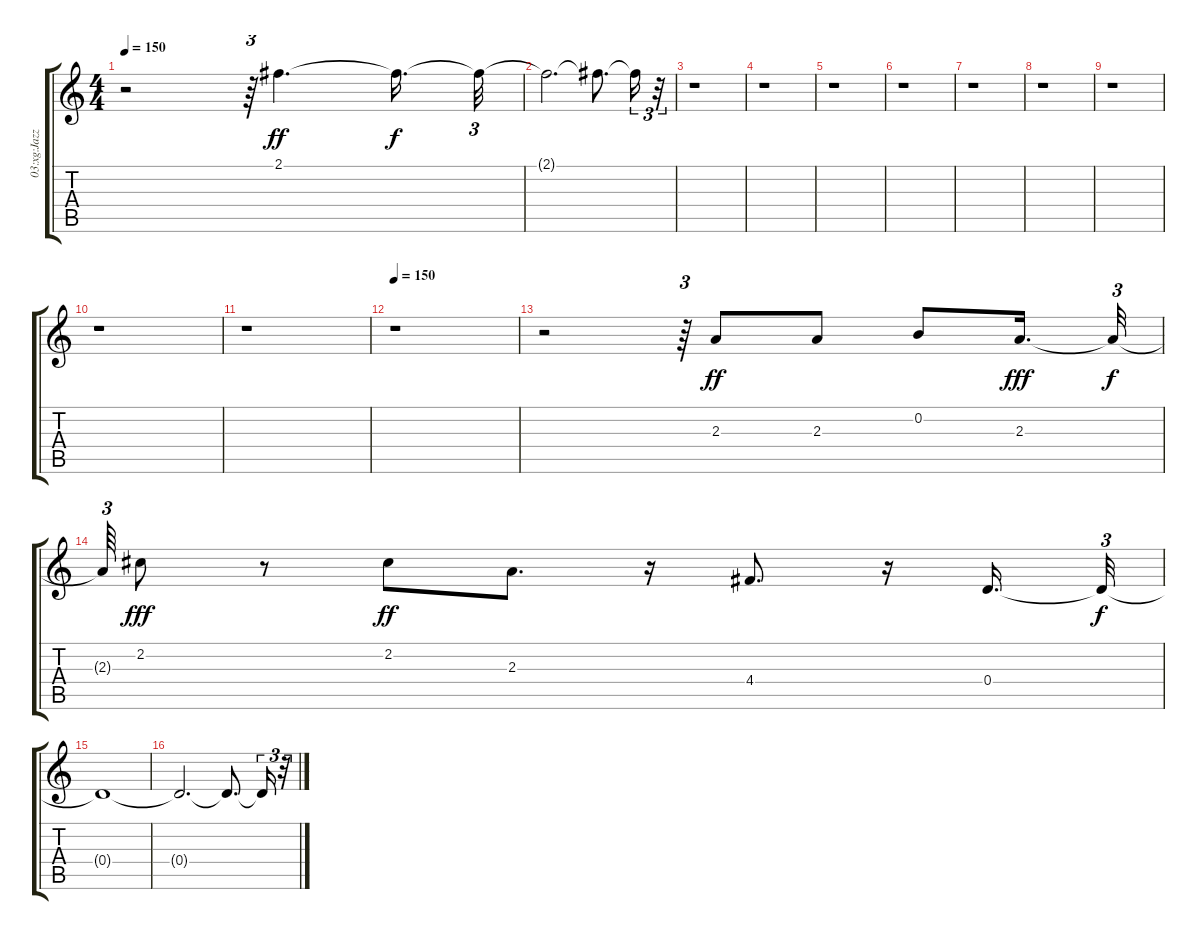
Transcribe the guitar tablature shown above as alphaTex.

\track ("03:xg:Jazz Guitar" "03:xg:Jazz") {instrument electricguitarjazz}
\staff {score tabs}
\tuning (E4 B3 G3 D3 A2 E2) {hide}
\ts (4 4)
\tempo 150
\clef g2
\ks c
r.2{dy f} r.64{tu (3 2)} 2.1.4{d dy ff} 2.1{t}.16{d dy f} 2.1{t}.32{tu (3 2)} |
2.1{t}.2{d} 2.1{t}.8{d} 2.1{t}.16{tu (3 2)} r.32{tu (3 2)} |
r.1 |
r.1 |
r.1 |
r.1 |
r.1 |
r.1 |
r.1 |
r.1 |
r.1 |
\tempo 150
r.1 |
r.2 r.64{tu (3 2)} 2.3.8{dy ff} 2.3.8 0.2.8 2.3.16{d dy fff} 2.3{t}.32{tu (3 2) dy f} |
2.3{t}.64{tu (3 2)} 2.2.8{dy fff} r.8 2.2.8{dy ff} 2.3.8{d} r.16 4.4.8{d} r.16 0.4.16{d} 0.4{t}.32{tu (3 2) dy f} |
0.4{t}.1 |
0.4{t}.2{d} 0.4{t}.8{d} 0.4{t}.16{tu (3 2)} r.32{tu (3 2)}
